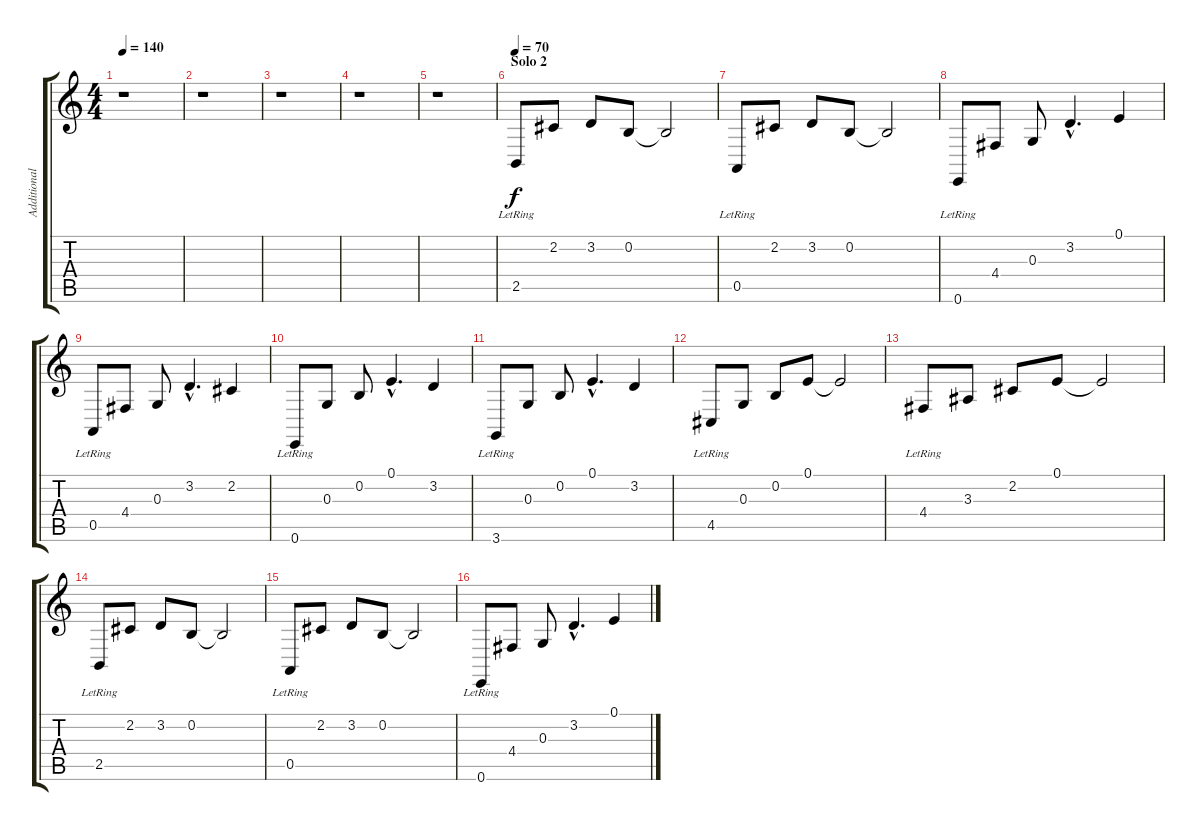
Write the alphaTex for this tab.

\track ("Additional" "Additional") {instrument tubularbells}
\staff {score tabs}
\tuning (E4 B3 G3 D3 A2 E2) {hide}
\ts (4 4)
\tempo 140
\clef g2
\ks c
r.1{dy f} |
r.1 |
r.1 |
r.1 |
r.1 |
\section ("" "Solo 2")
\tempo 70
2.5{lr}.8{volume 10 instrument electricguitarjazz} 2.2.8 3.2.8 0.2.8 0.2{t}.2 |
0.5{lr}.8 2.2.8 3.2.8 0.2.8 0.2{t}.2 |
0.6{lr}.8 4.4.8 0.3.8 3.2{hac}.4{d} 0.1.4 |
0.5{lr}.8 4.4.8 0.3.8 3.2{hac}.4{d} 2.2.4 |
0.6{lr}.8 0.3.8 0.2.8 0.1{hac}.4{d} 3.2.4 |
3.6{lr}.8 0.3.8 0.2.8 0.1{hac}.4{d} 3.2.4 |
4.5{lr}.8 0.3.8 0.2.8 0.1.8 0.1{t}.2 |
4.4{lr}.8 3.3.8 2.2.8 0.1.8 0.1{t}.2 |
2.5{lr}.8 2.2.8 3.2.8 0.2.8 0.2{t}.2 |
0.5{lr}.8 2.2.8 3.2.8 0.2.8 0.2{t}.2 |
0.6{lr}.8 4.4.8 0.3.8 3.2{hac}.4{d} 0.1.4
